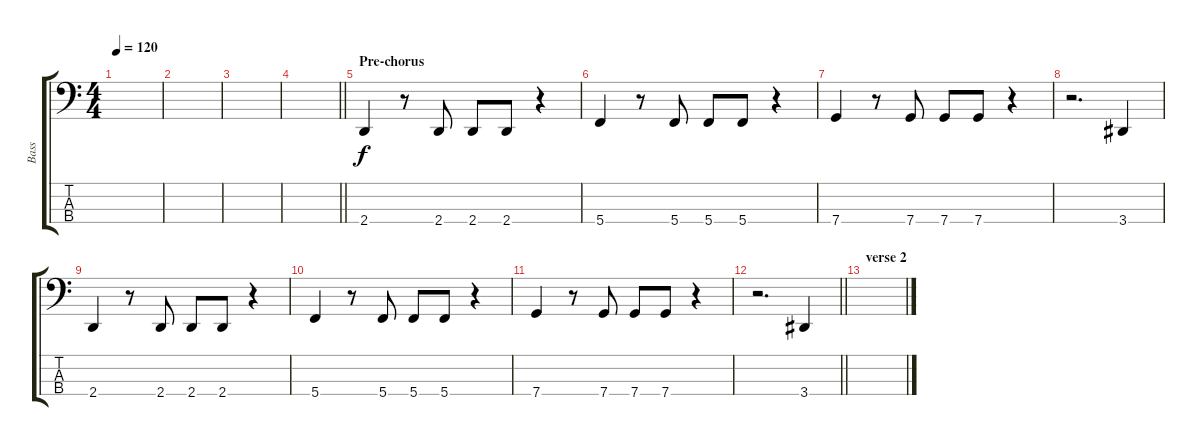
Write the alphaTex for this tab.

\track ("Bass" "Bass") {instrument electricbassfinger}
\staff {score tabs}
\tuning (F2 C2 G1 C1) {hide}
\ts (4 4)
\tempo 120
\clef f4
\ks c
|
|
|
\barLineRight lightlight
|
\section ("" "Pre-chorus")
2.4.4{instrument electricbassfinger} r.8 2.4.8 2.4.8 2.4.8 r.4 |
5.4.4 r.8 5.4.8 5.4.8 5.4.8 r.4 |
7.4.4 r.8 7.4.8 7.4.8 7.4.8 r.4 |
r.2{d} 3.4.4 |
2.4.4 r.8 2.4.8 2.4.8 2.4.8 r.4 |
5.4.4 r.8 5.4.8 5.4.8 5.4.8 r.4 |
7.4.4 r.8 7.4.8 7.4.8 7.4.8 r.4 |
\barLineRight lightlight
r.2{d} 3.4.4 |
\section ("" "verse 2")
